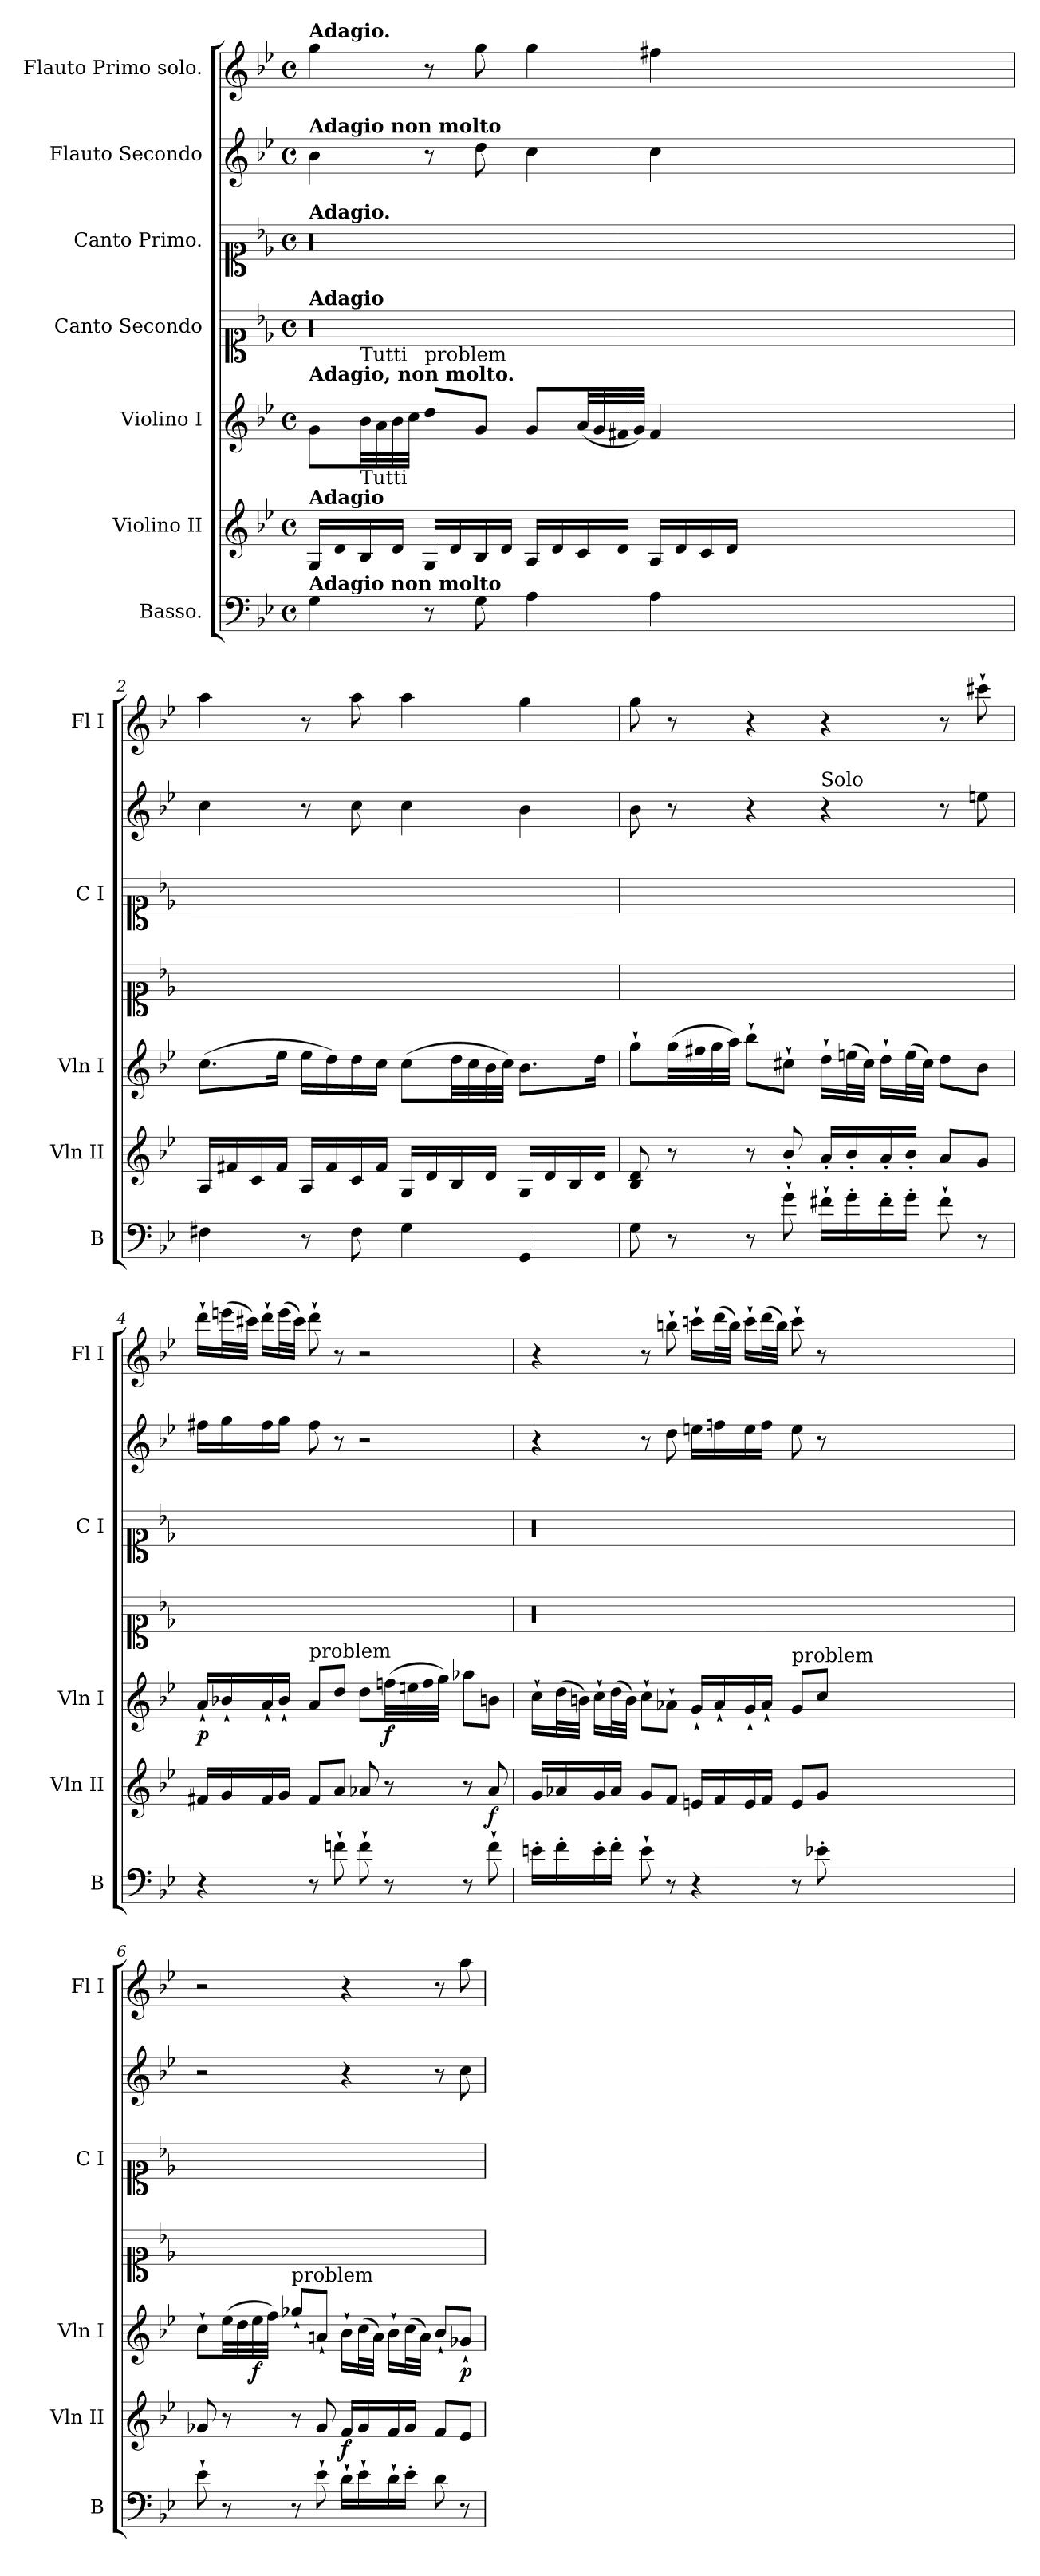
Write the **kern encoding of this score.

**kern	**kern	**dynam	**kern	**dynam	**kern	**kern	**kern	**kern
*part7	*part6	*part6	*part5	*part5	*part4	*part3	*part2	*part1
*staff7	*staff6	*staff6	*staff5	*staff5	*staff4	*staff3	*staff2	*staff1
*I"Basso.	*I"Violino II	*	*I"Violino I	*	*I"Canto Secondo	*I"Canto Primo.	*I"Flauto Secondo	*I"Flauto Primo solo.
*I'B	*I'Vln II	*	*I'Vln I	*	*	*I'C I	*	*I'Fl I
*clefF4	*clefG2	*	*clefG2	*	*clefC1	*clefC1	*clefG2	*clefG2
*k[b-e-]	*k[b-e-]	*	*k[b-e-]	*	*k[b-e-]	*k[b-e-]	*k[b-e-]	*k[b-e-]
*g:	*g:	*	*g:	*	*g:	*g:	*g:	*g:
*M4/4	*M4/4	*	*M4/4	*	*M4/4	*M4/4	*M4/4	*M4/4
*met(c)	*met(c)	*	*met(c)	*	*met(c)	*met(c)	*met(c)	*met(c)
=1	=1	=1	=1	=1	=1	=1	=1	=1
!	!	!	!	!	!	!	!	!LO:TX:a:B:t=Adagio.
!	!	!	!	!	!	!	!LO:TX:a:B:t=Adagio non molto	!
!	!	!	!	!	!	!LO:TX:a:B:t=Adagio.	!	!
!	!	!	!	!	!LO:TX:a:B:t=Adagio	!	!	!
!	!	!	!LO:TX:a:B:t=Adagio, non molto.	!	!	!	!	!
!	!LO:TX:a:B:t=Adagio	!	!	!	!	!	!	!
!LO:TX:a:B:t=Adagio non molto	!	!	!	!	!	!	!	!
4G\	16G/LL	.	8g\L	.	00r	00r	4b-\	4gg\
.	16d/	.	.	.	.	.	.	.
!	!	!	!LO:TX:a:t=Tutti	!	!	!	!	!
!	!LO:TX:a:t=Tutti	!	!	!	!	!	!	!
.	16B-/	.	32b-\LL	.	.	.	.	.
.	.	.	32a\	.	.	.	.	.
.	16d/JJ	.	32b-\	for.	.	.	.	.
.	.	.	32cc\JJJ	.	.	.	.	.
!	!	!	!LO:TX:a:t=problem	!	!	!	!	!
8r	16G/LL	.	8dd\L	.	.	.	8r	8r
.	16d/	.	.	.	.	.	.	.
8G\	16B-/	.	8g/J	.	.	.	8dd\	8gg\
.	16d/JJ	.	.	.	.	.	.	.
4A\	16A/LL	.	8g/L	.	.	.	4cc\	4gg\
.	16d/	.	.	.	.	.	.	.
.	16c/	.	(32a/LL	.	.	.	.	.
.	.	.	32g/	.	.	.	.	.
.	16d/JJ	.	32f#X/	.	.	.	.	.
.	.	.	32g/JJJ)	.	.	.	.	.
4A\	16A/LL	.	4f#/	.	.	.	4cc\	4ff#X\
.	16d/	.	.	.	.	.	.	.
.	16c/	.	.	.	.	.	.	.
.	16d/JJ	.	.	.	.	.	.	.
0.ryy	0.ryy	.	0.ryy	.	.	.	0.ryy	0.ryy
=2	=2	=2	=2	=2	=2	=2	=2	=2
4F#X\	16A/LL	.	(8.cc\L	.	1ryy	1ryy	4cc\	4aa\
.	16f#X/	.	.	.	.	.	.	.
.	16c/	.	.	.	.	.	.	.
.	16f#/JJ	.	16ee-\Jk	.	.	.	.	.
8r	16A/LL	.	16ee-\LL	.	.	.	8r	8r
.	16f#/	.	16dd\)	.	.	.	.	.
8F#\	16c/	.	16dd\	.	.	.	8cc\	8aa\
.	16f#/JJ	.	16cc\JJ	.	.	.	.	.
4G\	16G/LL	.	(8cc\L	.	.	.	4cc\	4aa\
.	16d/	.	.	.	.	.	.	.
.	16B-/	.	32dd\LL	.	.	.	.	.
.	.	.	32cc\	.	.	.	.	.
.	16d/JJ	.	32b-\	.	.	.	.	.
.	.	.	32cc\JJJ)	.	.	.	.	.
4GG/	16G/LL	.	8.b-\L	.	.	.	4b-\	4gg\
.	16d/	.	.	.	.	.	.	.
.	16B-/	.	.	.	.	.	.	.
.	16d/JJ	.	16dd\Jk	.	.	.	.	.
=3	=3	=3	=3	=3	=3	=3	=3	=3
8G\	8B-/ 8d/	.	8gg`\L	.	1ryy	1ryy	8b-\	8gg\
8r	8r	.	(32gg\LL	.	.	.	8r	8r
.	.	.	32ff#X\	.	.	.	.	.
.	.	.	32gg\	.	.	.	.	.
.	.	.	32aa\JJJ)	.	.	.	.	.
8r	8r	.	8bb-`\L	.	.	.	4r	4r
8g`\	8b-'/	.	8cc#X`\J	.	.	.	.	.
!	!	!	!	!	!	!	!LO:TX:a:t=Solo	!
16f#X`\LL	16a'/LL	.	16dd`\LL	.	.	.	4r	4r
16g'\	16b-'/	.	(32een\L	.	.	.	.	.
.	.	.	32cc#\JJJ)	.	.	.	.	.
16f#'\	16a'/	.	16dd`\LL	.	.	.	.	.
16g'\JJ	16b-'/JJ	.	(32ee\L	.	.	.	.	.
.	.	.	32cc#\JJJ)	.	.	.	.	.
8f#`\	8a/L	.	8dd\L	.	.	.	8r	8r
8r	8g/J	po	8b-\J	.	.	.	8een\	8ccc#X`\
=4	=4	=4	=4	=4	=4	=4	=4	=4
4r	16f#X/LL	.	16a`/LL	p	1ryy	1ryy	16ff#X\LL	16ddd`\LL
.	16g/	.	16b-X`/	.	.	.	16gg\	(32eeen\L
.	.	.	.	.	.	.	.	32ccc#X\JJJ)
.	16f#/	.	16a`/	.	.	.	16ff#\	16ddd`\LL
.	16g/JJ	.	16b-`/JJ	.	.	.	16gg\JJ	(32eee\L
.	.	.	.	.	.	.	.	32ccc#\JJJ)
!	!	!	!LO:TX:a:t=problem	!	!	!	!	!
8r	8f#/L	.	8a/L	.	.	.	8ff#\	8ddd`\
8fn`\	8a/J	.	8dd\J	.	.	.	8r	8r
8f`\	8a-X/	.	8dd\L	.	.	.	2r	2r
8r	8r	.	(32ffn\LL	f	.	.	.	.
.	.	.	32een\	.	.	.	.	.
.	.	.	32ff\	.	.	.	.	.
.	.	.	32gg\JJJ)	.	.	.	.	.
8r	8r	.	8aa-X\L	.	.	.	.	.
8f`\	8a-/	f	8bn\J	.	.	.	.	.
=5	=5	=5	=5	=5	=5	=5	=5	=5
16en'\LL	16g/LL	.	16cc`\LL	.	00r	00r	4r	4r
16f'\	16a-X/	.	(32dd\L	.	.	.	.	.
.	.	.	32bn\JJJ)	.	.	.	.	.
16e'\	16g/	.	16cc`\LL	.	.	.	.	.
16f'\JJ	16a-/JJ	.	(32dd\L	.	.	.	.	.
.	.	.	32b\JJJ)	.	.	.	.	.
8e`\	8g/L	.	8cc`\L	.	.	.	8r	8r
8r	8f/J	.	8a-X`\J	.	.	.	8dd\	8bbn`\
4r	16en/LL	.	16g`/LL	po	.	.	16een\LL	16cccn`\LL
.	16f/	.	16a-`/	.	.	.	16ffn\	(32ddd\L
.	.	.	.	.	.	.	.	32bb\JJJ)
.	16e/	.	16g`/	.	.	.	16ee\	16ccc`\LL
.	16f/JJ	.	16a-`/JJ	.	.	.	16ff\JJ	(32ddd\L
.	.	.	.	.	.	.	.	32bb\JJJ)
!	!	!	!LO:TX:a:t=problem	!	!	!	!	!
8r	8e/L	.	8g/L	.	.	.	8ee\	8ccc`\
8e-X'\	8g/J	po	8cc\J	.	.	.	8r	8r
0.ryy	0.ryy	.	0.ryy	.	.	.	0.ryy	0.ryy
=6	=6	=6	=6	=6	=6	=6	=6	=6
8e-`\	8g-X/	.	8cc`\L	.	1ryy	1ryy	2r	2r
8r	8r	.	(32ee-\LL	.	.	.	.	.
.	.	.	32dd\	.	.	.	.	.
.	.	.	32ee-\	f	.	.	.	.
.	.	.	32ff\JJJ)	.	.	.	.	.
!	!	!	!LO:TX:a:t=problem	!	!	!	!	!
8r	8r	.	8gg-X`\L	.	.	.	.	.
8e-`\	8g-/	.	8an`/J	.	.	.	.	.
16d`\LL	16f/LL	f	16b-`\LL	.	.	.	4r	4r
16e-`\	16g-/	.	(32cc\L	.	.	.	.	.
.	.	.	32a\JJJ)	.	.	.	.	.
16d`\	16f/	.	16b-`\LL	.	.	.	.	.
16e-'\JJ	16g-/JJ	.	(32cc\L	.	.	.	.	.
.	.	.	32a\JJJ)	.	.	.	.	.
8d\	8f/L	.	8b-`/L	.	.	.	8r	8r
8r	8e-/J	po	8g-X`/J	p	.	.	8cc\	8aa\
=	=	=	=	=	=	=	=	=
*-	*-	*-	*-	*-	*-	*-	*-	*-
